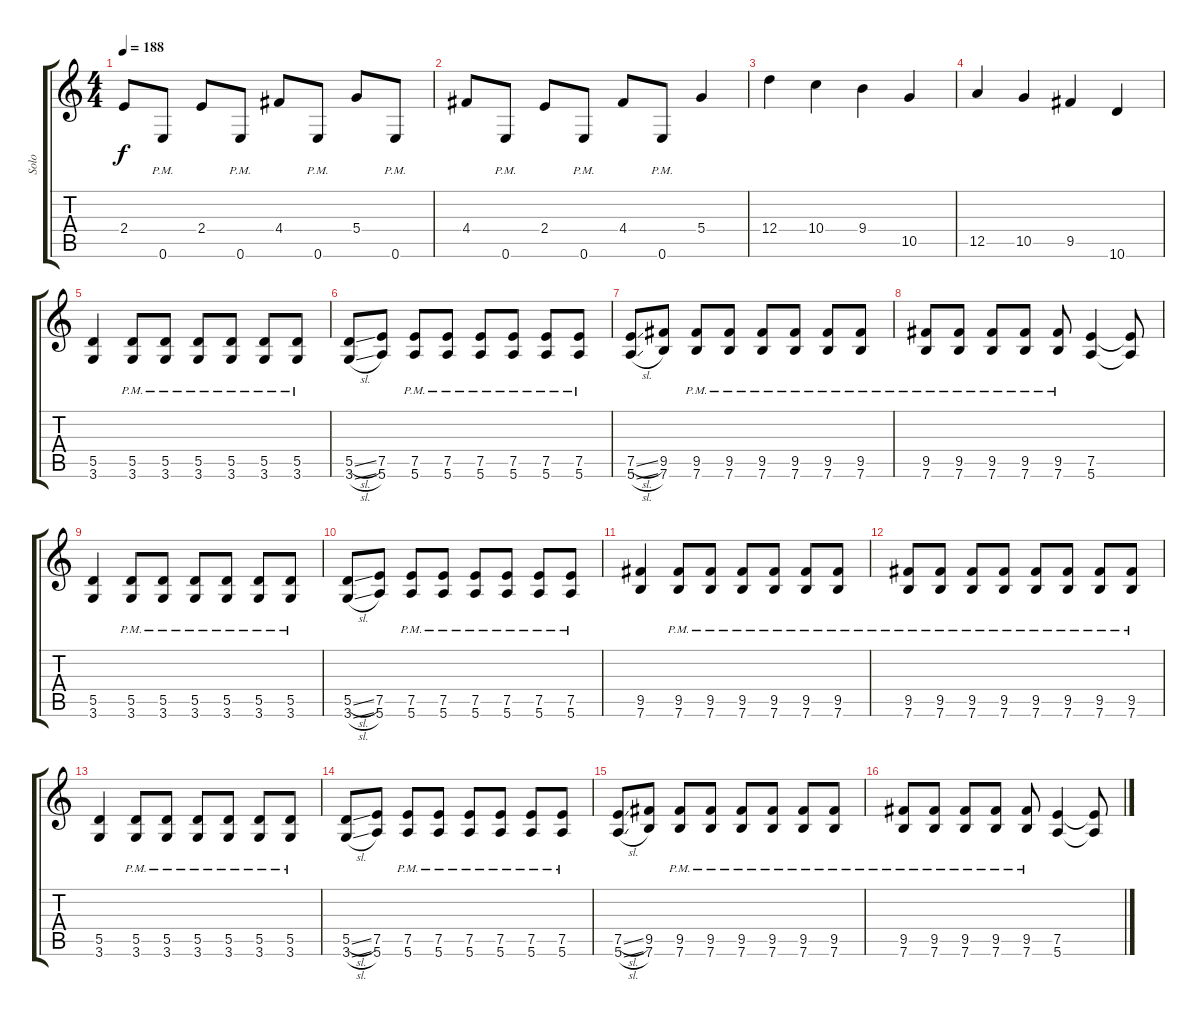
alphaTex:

\track ("Solo" "Solo") {instrument overdrivenguitar}
\staff {score tabs}
\tuning (E4 B3 G3 D3 A2 E2) {hide}
\ts (4 4)
\tempo 188
\clef g2
\ks c
2.4.8{dy f} 0.6{pm}.8 2.4.8 0.6{pm}.8 4.4.8 0.6{pm}.8 5.4.8 0.6{pm}.8 |
4.4.8 0.6{pm}.8 2.4.8 0.6{pm}.8 4.4.8 0.6{pm}.8 5.4.4 |
12.4.4 10.4.4 9.4.4 10.5.4 |
12.5.4 10.5.4 9.5.4 10.6.4 |
(5.5 3.6).4 (5.5{pm} 3.6{pm}).8 (5.5{pm} 3.6{pm}).8 (5.5{pm} 3.6{pm}).8 (5.5{pm} 3.6{pm}).8 (5.5{pm} 3.6{pm}).8 (5.5{pm} 3.6{pm}).8 |
(5.5{sl} 3.6{sl}).8 (7.5 5.6).8 (7.5{pm} 5.6{pm}).8 (7.5{pm} 5.6{pm}).8 (7.5{pm} 5.6{pm}).8 (7.5{pm} 5.6{pm}).8 (7.5{pm} 5.6{pm}).8 (7.5{pm} 5.6{pm}).8 |
(7.5{sl} 5.6{sl}).8 (9.5 7.6).8 (9.5{pm} 7.6{pm}).8 (9.5{pm} 7.6{pm}).8 (9.5{pm} 7.6{pm}).8 (9.5{pm} 7.6{pm}).8 (9.5{pm} 7.6{pm}).8 (9.5{pm} 7.6{pm}).8 |
(9.5{pm} 7.6{pm}).8 (9.5{pm} 7.6{pm}).8 (9.5{pm} 7.6{pm}).8 (9.5{pm} 7.6{pm}).8 (9.5{pm} 7.6{pm}).8 (7.5 5.6).4 (7.5{t} 5.6{t}).8 |
(5.5 3.6).4 (5.5{pm} 3.6{pm}).8 (5.5{pm} 3.6{pm}).8 (5.5{pm} 3.6{pm}).8 (5.5{pm} 3.6{pm}).8 (5.5{pm} 3.6{pm}).8 (5.5{pm} 3.6{pm}).8 |
(5.5{sl} 3.6{sl}).8 (7.5 5.6).8 (7.5{pm} 5.6{pm}).8 (7.5{pm} 5.6{pm}).8 (7.5{pm} 5.6{pm}).8 (7.5{pm} 5.6{pm}).8 (7.5{pm} 5.6{pm}).8 (7.5{pm} 5.6{pm}).8 |
(9.5 7.6).4 (9.5{pm} 7.6{pm}).8 (9.5{pm} 7.6{pm}).8 (9.5{pm} 7.6{pm}).8 (9.5{pm} 7.6{pm}).8 (9.5{pm} 7.6{pm}).8 (9.5{pm} 7.6{pm}).8 |
(9.5{pm} 7.6{pm}).8 (9.5{pm} 7.6{pm}).8 (9.5{pm} 7.6{pm}).8 (9.5{pm} 7.6{pm}).8 (9.5{pm} 7.6{pm}).8 (9.5{pm} 7.6{pm}).8 (9.5{pm} 7.6{pm}).8 (9.5{pm} 7.6{pm}).8 |
(5.5 3.6).4 (5.5{pm} 3.6{pm}).8 (5.5{pm} 3.6{pm}).8 (5.5{pm} 3.6{pm}).8 (5.5{pm} 3.6{pm}).8 (5.5{pm} 3.6{pm}).8 (5.5{pm} 3.6{pm}).8 |
(5.5{sl} 3.6{sl}).8 (7.5 5.6).8 (7.5{pm} 5.6{pm}).8 (7.5{pm} 5.6{pm}).8 (7.5{pm} 5.6{pm}).8 (7.5{pm} 5.6{pm}).8 (7.5{pm} 5.6{pm}).8 (7.5{pm} 5.6{pm}).8 |
(7.5{sl} 5.6{sl}).8 (9.5 7.6).8 (9.5{pm} 7.6{pm}).8 (9.5{pm} 7.6{pm}).8 (9.5{pm} 7.6{pm}).8 (9.5{pm} 7.6{pm}).8 (9.5{pm} 7.6{pm}).8 (9.5{pm} 7.6{pm}).8 |
(9.5{pm} 7.6{pm}).8 (9.5{pm} 7.6{pm}).8 (9.5{pm} 7.6{pm}).8 (9.5{pm} 7.6{pm}).8 (9.5{pm} 7.6{pm}).8 (7.5 5.6).4 (7.5{t} 5.6{t}).8
